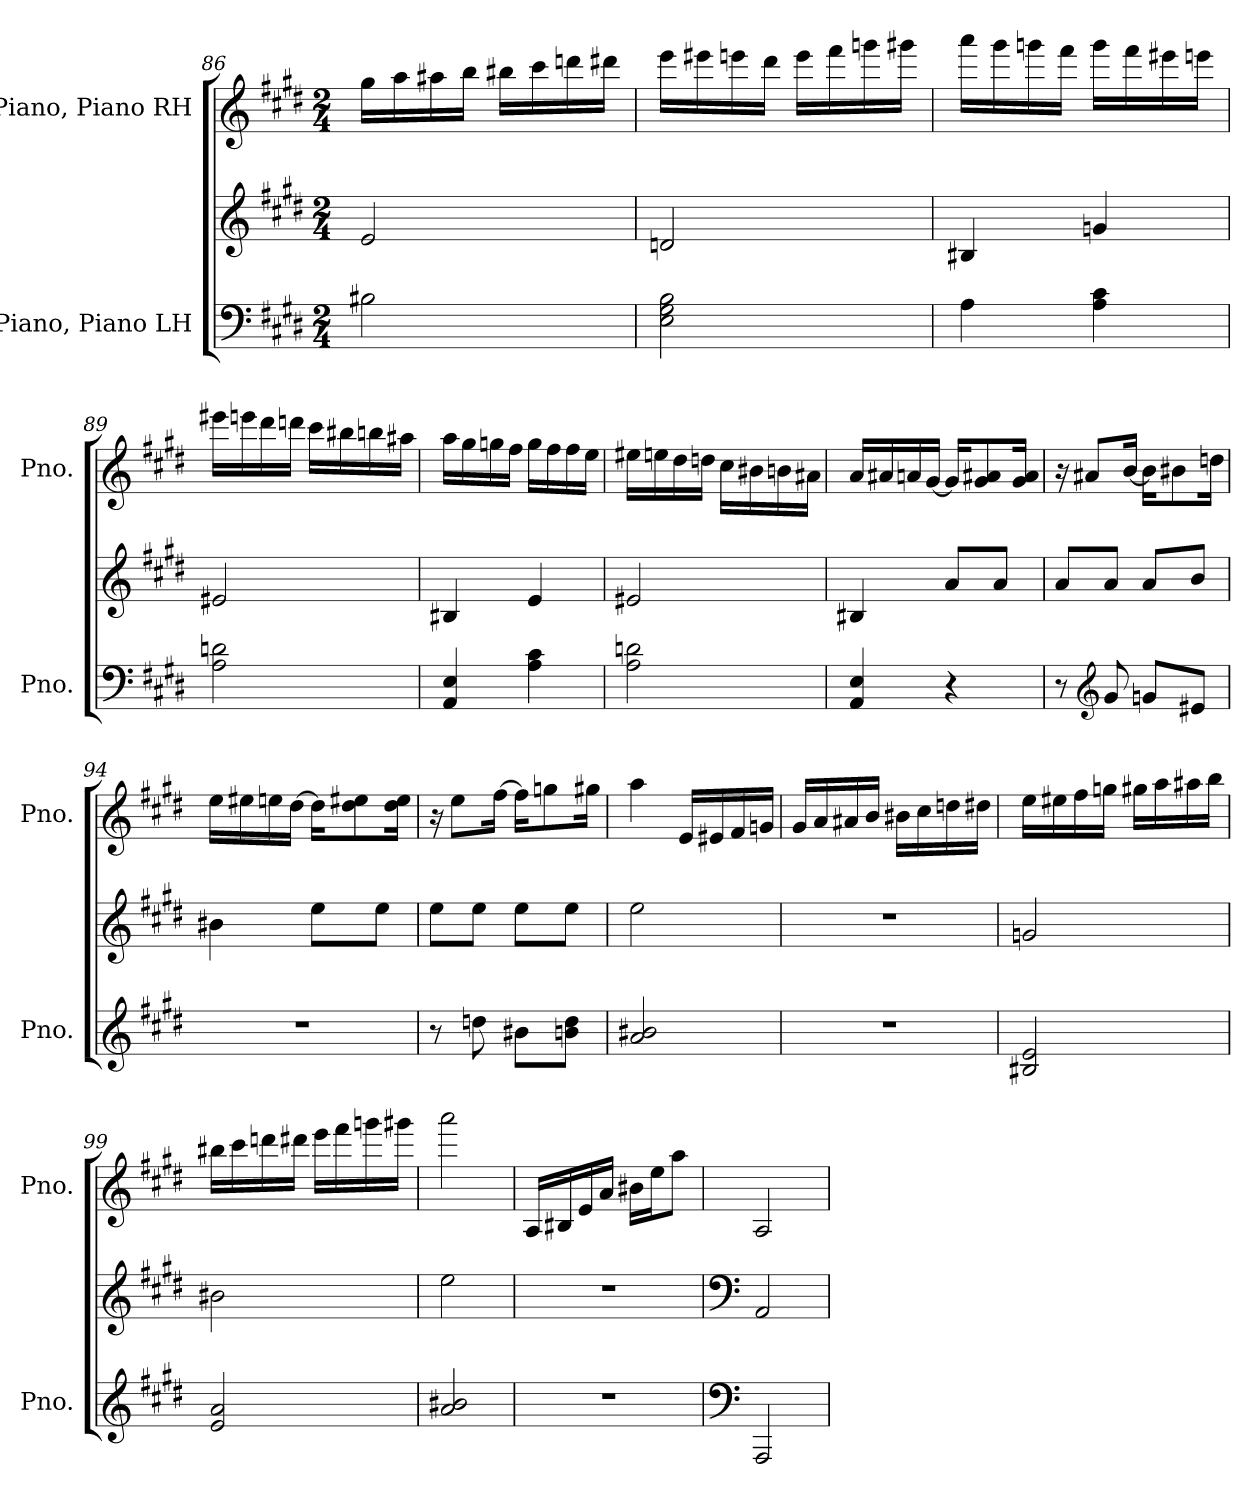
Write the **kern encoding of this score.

**kern	**kern	**kern
*part2	*part2	*part1
*staff3	*staff2	*staff1
*I"Piano, Piano LH	*	*I"Piano, Piano RH
*I'Pno.	*	*I'Pno.
*clefF4	*clefG2	*clefG2
*k[f#c#g#d#]	*k[f#c#g#d#]	*k[f#c#g#d#]
*M2/4	*M2/4	*M2/4
=86	=86	=86
2B#X\	2e/	16gg#\LL
.	.	16aa\
.	.	16aa#X\
.	.	16bb\JJ
.	.	16bb#X\LL
.	.	16ccc#\
.	.	16dddn\
.	.	16ddd#X\JJ
!!LO:PB:g=z
=87	=87	=87
2E\ 2G#\ 2B\	2dn/	16eee\LL
.	.	16eee#X\
.	.	16eeen\
.	.	16ddd#\JJ
.	.	16eee\LL
.	.	16fff#\
.	.	16gggn\
.	.	16ggg#X\JJ
=88	=88	=88
4A\	4B#X/	16aaa\LL
.	.	16ggg#\
.	.	16gggn\
.	.	16fff#\JJ
4A\ 4c#\	4gn/	16ggg\LL
.	.	16fff#\
.	.	16eee#X\
.	.	16eeen\JJ
=89	=89	=89
2A\ 2dn\	2e#X/	16eee#X\LL
.	.	16eeen\
.	.	16ddd#\
.	.	16dddn\JJ
.	.	16ccc#\LL
.	.	16bb#X\
.	.	16bbn\
.	.	16aa#X\JJ
!!LO:LB:g=z
=90	=90	=90
4AA/ 4E/	4B#X/	16aa\LL
.	.	16gg#\
.	.	16ggn\
.	.	16ff#\JJ
4A\ 4c#\	4e/	16gg\LL
.	.	16ff#\
.	.	16ff#\
.	.	16ee\JJ
=91	=91	=91
2A\ 2dn\	2e#X/	16ee#X\LL
.	.	16een\
.	.	16dd#\
.	.	16ddn\JJ
.	.	16cc#\LL
.	.	16b#X\
.	.	16bn\
.	.	16a#X\JJ
=92	=92	=92
4AA/ 4E/	4B#X/	16a/LL
.	.	16a#X/
.	.	16an/
.	.	[16g#/JJ
4r	8a/L	16g#/KL]
.	.	8g#/ 8a#X/
.	8a/J	.
.	.	16g#/ 16a#/Jk
!!LO:LB:g=z
=93	=93	=93
8r	8a/L	16r
.	.	8a#X/L
*clefG2	*	*
8g#/	8a/J	.
.	.	[16b/Jk
8gn/L	8a/L	16b\KL]
.	.	8b#X\
8e#X/J	8b/J	.
.	.	16ddn\Jk
=94	=94	=94
2r	4b#X\	16ee\LL
.	.	16ee#X\
.	.	16een\
.	.	[16dd#\JJ
.	8ee\L	16dd#\KL]
.	.	8dd#\ 8ee#X\
.	8ee\J	.
.	.	16dd#\ 16ee#\Jk
=95	=95	=95
8r	8ee\L	16r
.	.	8ee\L
8ddn\	8ee\J	.
.	.	[16ff#\Jk
8b#X\L	8ee\L	16ff#\KL]
.	.	8ggn\
8bn\ 8dd\J	8ee\J	.
.	.	16gg#X\Jk
=96	=96	=96
2a/ 2b#X/	2ee\	4aa\
.	.	16e/LL
.	.	16e#X/
.	.	16f#/
.	.	16gn/JJ
!!LO:LB:g=z
=97	=97	=97
2r	2r	16g#/LL
.	.	16a/
.	.	16a#X/
.	.	16b/JJ
.	.	16b#X\LL
.	.	16cc#\
.	.	16ddn\
.	.	16dd#X\JJ
=98	=98	=98
2B#X/ 2e/	2gn/	16ee\LL
.	.	16ee#X\
.	.	16ff#\
.	.	16ggn\JJ
.	.	16gg#X\LL
.	.	16aa\
.	.	16aa#X\
.	.	16bb\JJ
=99	=99	=99
2e/ 2a/	2b#X\	16bb#X\LL
.	.	16ccc#\
.	.	16dddn\
.	.	16ddd#X\JJ
.	.	16eee\LL
.	.	16fff#\
.	.	16gggn\
.	.	16ggg#X\JJ
=100	=100	=100
2a/ 2b#X/	2ee\	2aaa\
!!LO:PB:g=z
=101	=101	=101
2r	2r	16A/LL
.	.	16B#X/
.	.	16e/
.	.	16a/JJ
.	.	16b#X\LL
.	.	16ee\J
.	.	8aa\J
=102	=102	=102
*clefF4	*clefF4	*
2AAA/	2AA/	2A/
=	=	=
*-	*-	*-
